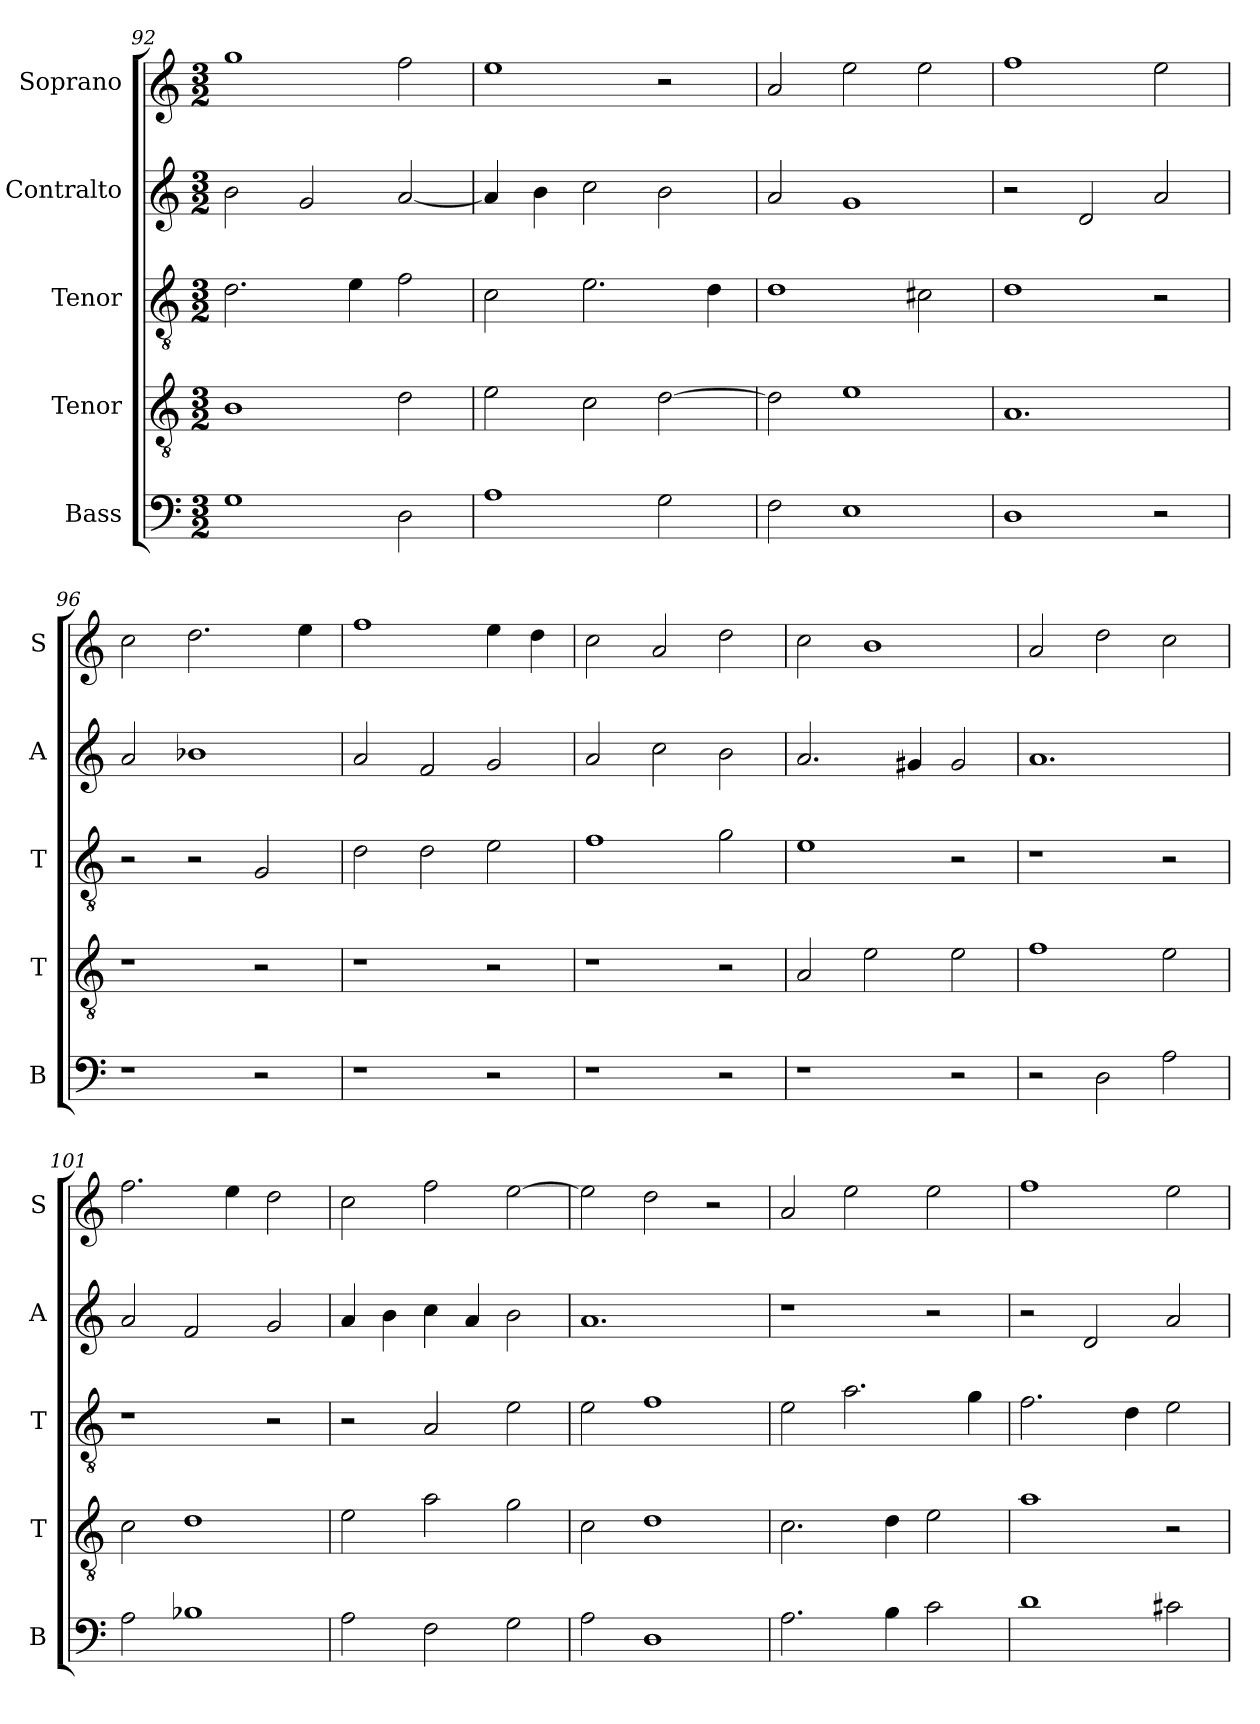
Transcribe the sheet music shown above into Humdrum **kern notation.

**kern	**kern	**kern	**kern	**kern
*part5	*part4	*part3	*part2	*part1
*staff5	*staff4	*staff3	*staff2	*staff1
*I"Bass	*I"Tenor	*I"Tenor	*I"Contralto	*I"Soprano
*I'B	*I'T	*I'T	*I'A	*I'S
*clefF4	*clefGv2	*clefGv2	*clefG2	*clefG2
*k[]	*k[]	*k[]	*k[]	*k[]
*D:dor	*D:dor	*D:dor	*D:dor	*D:dor
*M3/2	*M3/2	*M3/2	*M3/2	*M3/2
=92	=92	=92	=92	=92
1G	1B	2.d	2b	1gg
.	.	.	2g	.
.	.	4e	.	.
2D	2d	2f	[2a	2ff
=93	=93	=93	=93	=93
1A	2e	2c	4a]	1ee
.	.	.	4b	.
.	2c	2.e	2cc	.
2G	[2d	.	2b	2r
.	.	4d	.	.
=94	=94	=94	=94	=94
2F	2d]	1d	2a	2a
1E	1e	.	1g	2ee
.	.	2c#X	.	2ee
=95	=95	=95	=95	=95
1D	1.A	1d	2r	1ff
.	.	.	2d	.
2r	.	2r	2a	2ee
=96	=96	=96	=96	=96
1r	1r	2r	2a	2cc
.	.	2r	1b-X	2.dd
2r	2r	2G	.	.
.	.	.	.	4ee
=97	=97	=97	=97	=97
1r	1r	2d	2a	1ff
.	.	2d	2f	.
2r	2r	2e	2g	4ee
.	.	.	.	4dd
=98	=98	=98	=98	=98
1r	1r	1f	2a	2cc
.	.	.	2cc	2a
2r	2r	2g	2b	2dd
=99	=99	=99	=99	=99
1r	2A	1e	2.a	2cc
.	2e	.	.	1b
.	.	.	4g#X	.
2r	2e	2r	2g#	.
=100	=100	=100	=100	=100
2r	1f	1r	1.a	2a
2D	.	.	.	2dd
2A	2e	2r	.	2cc
=101	=101	=101	=101	=101
2A	2c	1r	2a	2.ff
1B-X	1d	.	2f	.
.	.	.	.	4ee
.	.	2r	2g	2dd
=102	=102	=102	=102	=102
2A	2e	2r	4a	2cc
.	.	.	4b	.
2F	2a	2A	4cc	2ff
.	.	.	4a	.
2G	2g	2e	2b	[2ee
=103	=103	=103	=103	=103
2A	2c	2e	1.a	2ee]
1D	1d	1f	.	2dd
.	.	.	.	2r
=104	=104	=104	=104	=104
2.A	2.c	2e	1r	2a
.	.	2.a	.	2ee
4B	4d	.	.	.
2c	2e	.	2r	2ee
.	.	4g	.	.
=105	=105	=105	=105	=105
1d	1a	2.f	2r	1ff
.	.	.	2d	.
.	.	4d	.	.
2c#X	2r	2e	2a	2ee
=	=	=	=	=
*-	*-	*-	*-	*-
